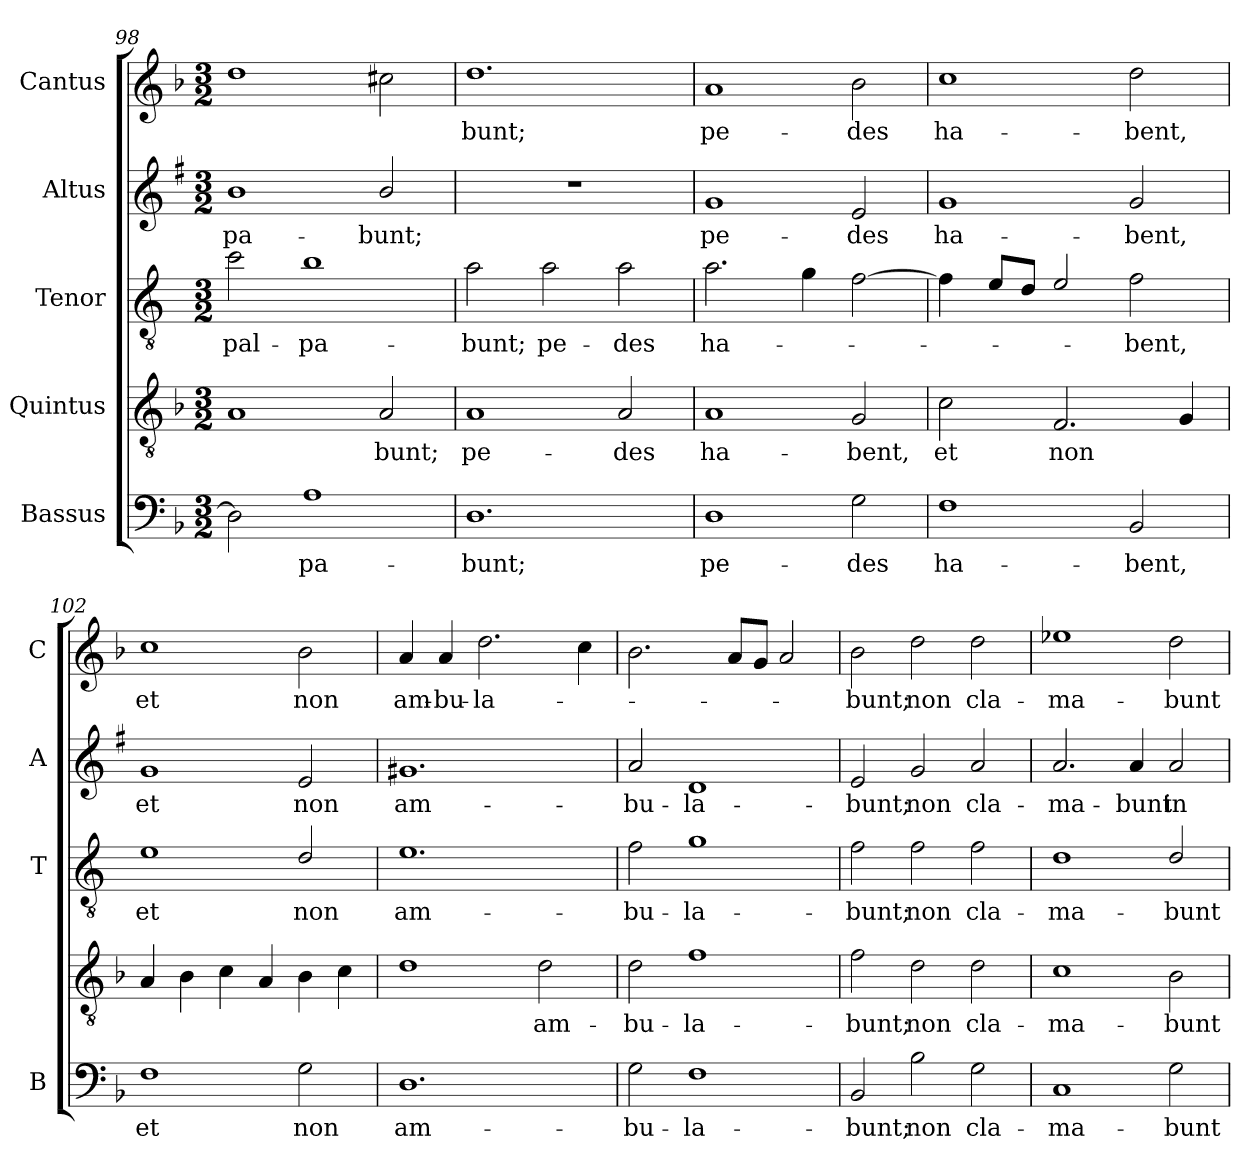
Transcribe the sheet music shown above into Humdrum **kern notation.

**kern	**text	**kern	**text	**kern	**text	**kern	**text	**kern	**text
*part5	*part5	*part4	*part4	*part3	*part3	*part2	*part2	*part1	*part1
*staff5	*staff5	*staff4	*staff4	*staff3	*staff3	*staff2	*staff2	*staff1	*staff1
*I"Bassus	*	*I"Quintus	*	*I"Tenor	*	*I"Altus	*	*I"Cantus	*
*I'B	*	*	*	*I'T	*	*I'A	*	*I'C	*
*clefF4	*	*clefGv2	*	*clefGv2	*	*clefG2	*	*clefG2	*
*	*	*	*	*ITrd4c7	*	*ITrd1c2	*	*	*
*k[b-]	*	*k[b-]	*	*k[b-]	*	*k[b-]	*	*k[b-]	*
*F:	*	*F:	*	*F:	*	*F:	*	*F:	*
*M3/2	*	*M3/2	*	*M3/2	*	*M3/2	*	*M3/2	*
=98	=98	=98	=98	=98	=98	=98	=98	=98	=98
!	!	!	!	!	!LO:LY:b	!	!LO:LY:b	!	!
2D\]	.	1A	.	2f\	pal-	1a	-pa-	1dd	.
!	!LO:LY:b	!	!	!	!LO:LY:b	!	!	!	!
1A	-pa-	.	.	1e	-pa-	.	.	.	.
!	!	!	!LO:LY:b	!	!	!	!LO:LY:b	!	!
.	.	2A/	-bunt;	.	.	2a/	-bunt;	2cc#X\	.
=99	=99	=99	=99	=99	=99	=99	=99	=99	=99
!	!LO:LY:b	!	!LO:LY:b	!	!LO:LY:b	!	!	!	!LO:LY:b
1.D	-bunt;	1A	pe-	2d\	-bunt;	1.r	.	1.dd	-bunt;
!	!	!	!	!	!LO:LY:b	!	!	!	!
.	.	.	.	2d\	pe-	.	.	.	.
!	!	!	!LO:LY:b	!	!LO:LY:b	!	!	!	!
.	.	2A/	-des	2d\	-des	.	.	.	.
=100	=100	=100	=100	=100	=100	=100	=100	=100	=100
!	!LO:LY:b	!	!LO:LY:b	!	!LO:LY:b	!	!LO:LY:b	!	!LO:LY:b
1D	pe-	1A	ha-	2.d\	ha-	1f	pe-	1a	pe-
.	.	.	.	4c\	.	.	.	.	.
!	!LO:LY:b	!	!LO:LY:b	!	!	!	!LO:LY:b	!	!LO:LY:b
2G\	-des	2G/	-bent,	[2B-\	.	2d/	-des	2b-\	-des
!!LO:PB:g=z
=101	=101	=101	=101	=101	=101	=101	=101	=101	=101
!	!LO:LY:b	!	!LO:LY:b	!	!	!	!LO:LY:b	!	!LO:LY:b
1F	ha-	2c\	et	4B-\]	.	1f	ha-	1cc	ha-
.	.	.	.	8A/L	.	.	.	.	.
.	.	.	.	8G/J	.	.	.	.	.
!	!	!	!LO:LY:b	!	!	!	!	!	!
.	.	2.F/	non	2A/	.	.	.	.	.
!	!LO:LY:b	!	!	!	!LO:LY:b	!	!LO:LY:b	!	!LO:LY:b
2BB-/	-bent,	.	.	2B-\	-bent,	2f/	-bent,	2dd\	-bent,
.	.	4G/	.	.	.	.	.	.	.
=102	=102	=102	=102	=102	=102	=102	=102	=102	=102
!	!LO:LY:b	!	!	!	!LO:LY:b	!	!LO:LY:b	!	!LO:LY:b
1F	et	4A/	.	1A	et	1f	et	1cc	et
.	.	4B-\	.	.	.	.	.	.	.
.	.	4c\	.	.	.	.	.	.	.
.	.	4A/	.	.	.	.	.	.	.
!	!LO:LY:b	!	!	!	!LO:LY:b	!	!LO:LY:b	!	!LO:LY:b
2G\	non	4B-\	.	2G/	non	2d/	non	2b-\	non
.	.	4c\	.	.	.	.	.	.	.
=103	=103	=103	=103	=103	=103	=103	=103	=103	=103
!	!LO:LY:b	!	!	!	!LO:LY:b	!	!LO:LY:b	!	!LO:LY:b
1.D	am-	1d	.	1.A	am-	1.f#X	am-	4a/	am-
!	!	!	!	!	!	!	!	!	!LO:LY:b
.	.	.	.	.	.	.	.	4a/	-bu-
!	!	!	!	!	!	!	!	!	!LO:LY:b
.	.	.	.	.	.	.	.	2.dd\	-la-
!	!	!	!LO:LY:b	!	!	!	!	!	!
.	.	2d\	am-	.	.	.	.	.	.
.	.	.	.	.	.	.	.	4cc\	.
=104	=104	=104	=104	=104	=104	=104	=104	=104	=104
!	!LO:LY:b	!	!LO:LY:b	!	!LO:LY:b	!	!LO:LY:b	!	!
2G\	-bu-	2d\	-bu-	2B-\	-bu-	2g/	-bu-	2.b-\	.
!	!LO:LY:b	!	!LO:LY:b	!	!LO:LY:b	!	!LO:LY:b	!	!
1F	-la-	1f	-la-	1c	-la-	1c	-la-	.	.
.	.	.	.	.	.	.	.	8a/L	.
.	.	.	.	.	.	.	.	8g/J	.
.	.	.	.	.	.	.	.	2a/	.
=105	=105	=105	=105	=105	=105	=105	=105	=105	=105
!	!LO:LY:b	!	!LO:LY:b	!	!LO:LY:b	!	!LO:LY:b	!	!LO:LY:b
2BB-/	-bunt;	2f\	-bunt;	2B-\	-bunt;	2d/	-bunt;	2b-\	-bunt;
!	!LO:LY:b	!	!LO:LY:b	!	!LO:LY:b	!	!LO:LY:b	!	!LO:LY:b
2B-\	non	2d\	non	2B-\	non	2f/	non	2dd\	non
!	!LO:LY:b	!	!LO:LY:b	!	!LO:LY:b	!	!LO:LY:b	!	!LO:LY:b
2G\	cla-	2d\	cla-	2B-\	cla-	2g/	cla-	2dd\	cla-
=106	=106	=106	=106	=106	=106	=106	=106	=106	=106
!	!LO:LY:b	!	!LO:LY:b	!	!LO:LY:b	!	!LO:LY:b	!	!LO:LY:b
1C	-ma-	1c	-ma-	1G	-ma-	2.g/	-ma-	1ee-X	-ma-
!	!	!	!	!	!	!	!LO:LY:b	!	!
.	.	.	.	.	.	4g/	-bunt	.	.
!	!LO:LY:b	!	!LO:LY:b	!	!LO:LY:b	!	!LO:LY:b	!	!LO:LY:b
2G\	-bunt	2B-\	-bunt	2G/	-bunt	2g/	in	2dd\	-bunt
=	=	=	=	=	=	=	=	=	=
*-	*-	*-	*-	*-	*-	*-	*-	*-	*-
